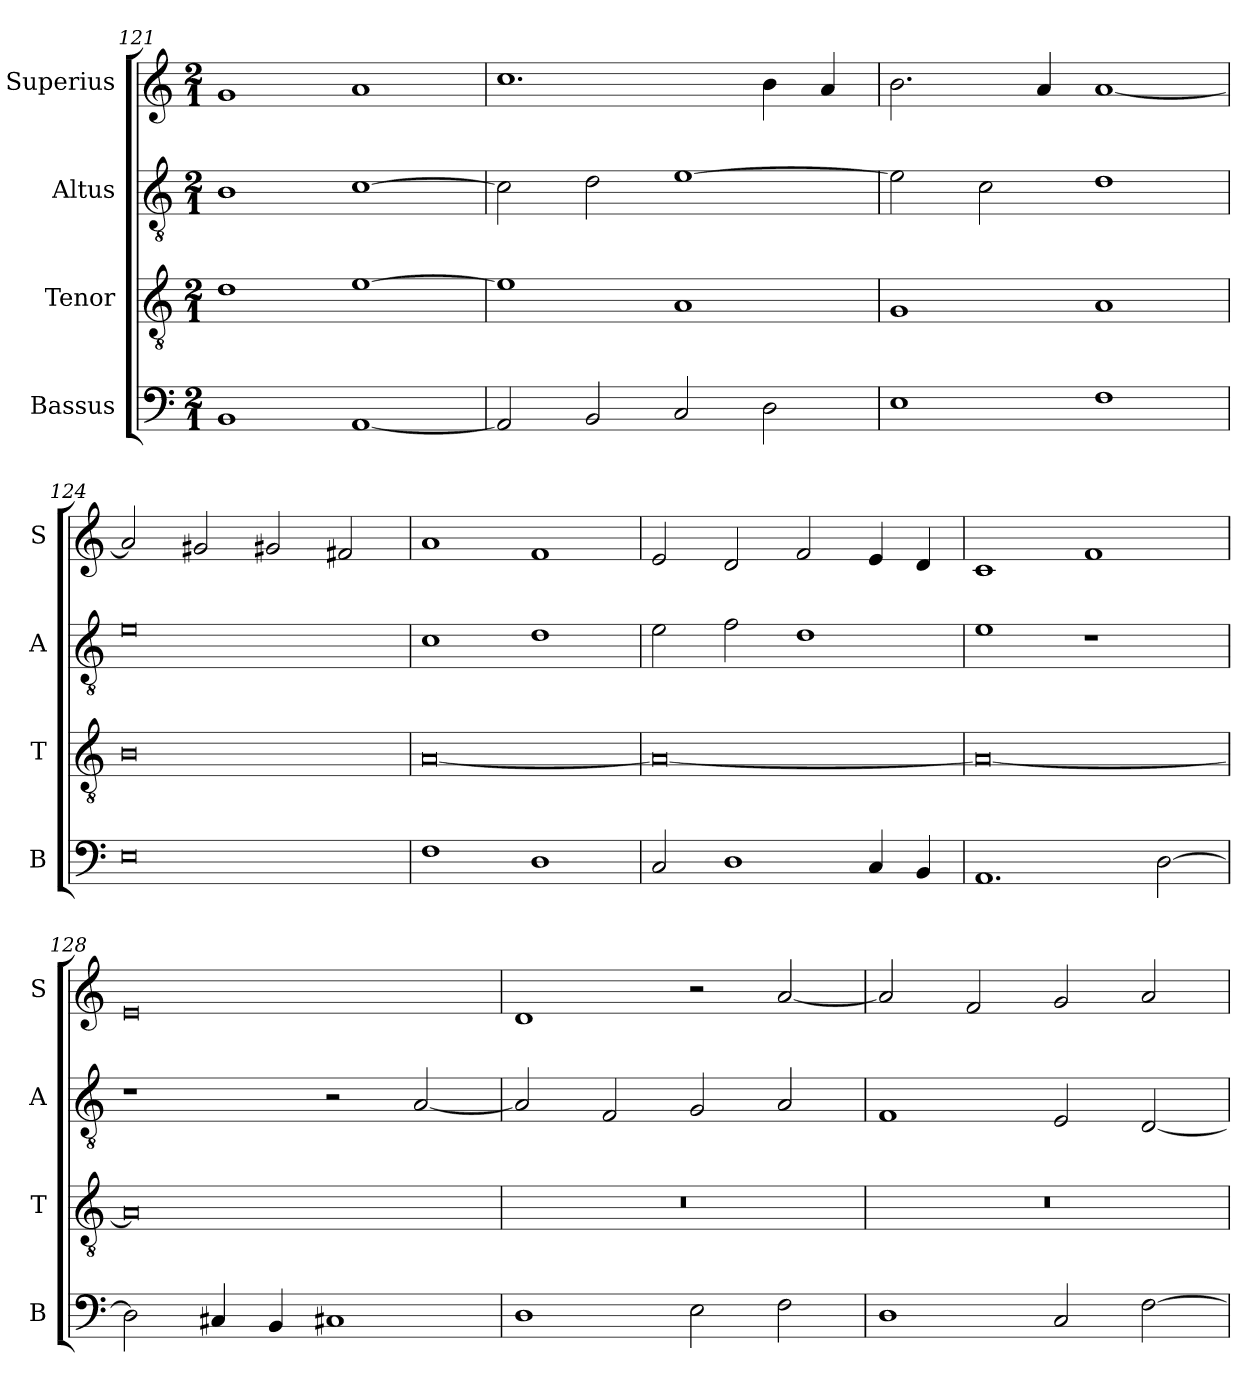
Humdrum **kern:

**kern	**kern	**kern	**kern
*part4	*part3	*part2	*part1
*staff4	*staff3	*staff2	*staff1
*I"Bassus	*I"Tenor	*I"Altus	*I"Superius
*I'B	*I'T	*I'A	*I'S
*clefF4	*clefGv2	*clefGv2	*clefG2
*k[]	*k[]	*k[]	*k[]
*M2/1	*M2/1	*M2/1	*M2/1
=121	=121	=121	=121
1BB	1d	1B	1g
[1AA	[1e	[1c	1a
=122	=122	=122	=122
2AA/]	1e]	2c\]	1.cc
2BB/	.	2d\	.
2C/	1A	[1e	.
2D\	.	.	4b\
.	.	.	4a/
=123	=123	=123	=123
1E	1G	2e\]	2.b\
.	.	2c\	.
.	.	.	4a/
1F	1A	1d	[1a
=124	=124	=124	=124
0E	0B	0e	2a/]
.	.	.	2g#X/
.	.	.	2g#X/
.	.	.	2f#X/
=125	=125	=125	=125
1F	[0A	1c	1a
1D	.	1d	1f
=126	=126	=126	=126
2C/	0A_	2e\	2e/
1D	.	2f\	2d/
.	.	1d	2f/
4C/	.	.	4e/
4BB/	.	.	4d/
=127	=127	=127	=127
1.AA	0A_	1e	1c
.	.	1r	1f
[2D\	.	.	.
=128	=128	=128	=128
2D\]	0A]	1r	0e
4C#X/	.	.	.
4BB/	.	.	.
1C#X	.	2r	.
.	.	[2A/	.
=129	=129	=129	=129
1D	0r	2A/]	1d
.	.	2F/	.
2E\	.	2G/	2r
2F\	.	2A/	[2a/
=130	=130	=130	=130
1D	0r	1F	2a/]
.	.	.	2f/
2C/	.	2E/	2g/
[2F\	.	[2D/	2a/
=	=	=	=
*-	*-	*-	*-
